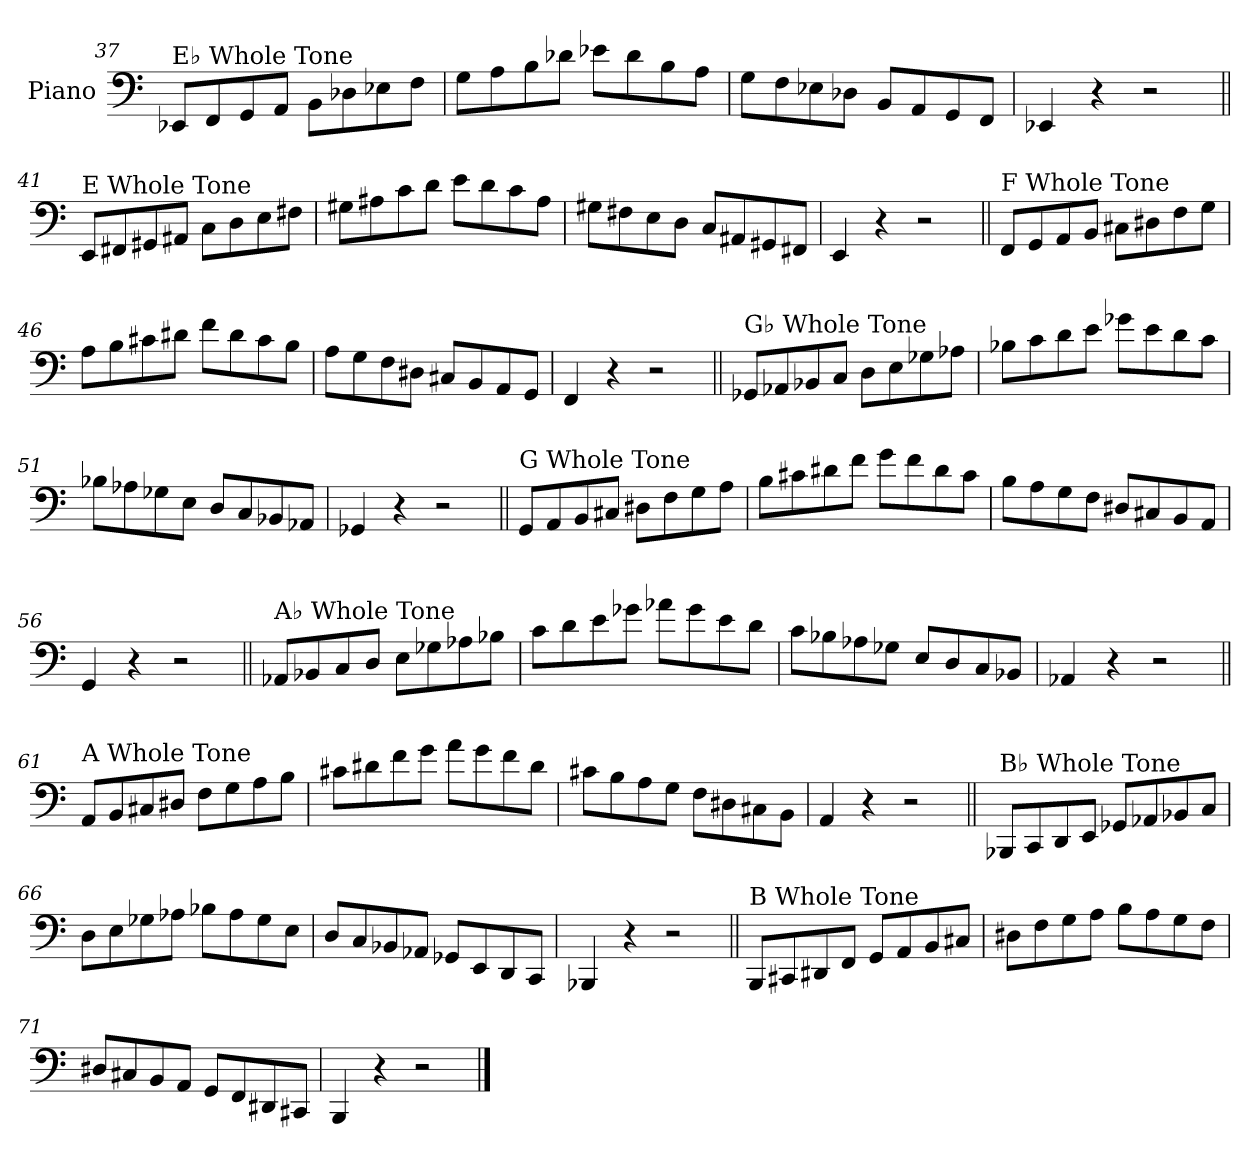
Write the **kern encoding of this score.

**kern
*part1
*staff1
*I"Piano
*I'Pno.
!!LO:LB:g=z
*clefF4
*k[]
=37
!LO:TX:a:t=E♭ Whole Tone
8EE-X/L
8FF/
8GG/
8AA/J
8BB\L
8D-X\
8E-X\
8F\J
=38
8G\L
8A\
8B\
8d-X\J
8e-X\L
8d-\
8B\
8A\J
=39
8G\L
8F\
8E-X\
8D-X\J
8BB/L
8AA/
8GG/
8FF/J
=40
4EE-X/
4r
2r
!!LO:LB:g=z
=41||
!LO:TX:a:t=E Whole Tone
8EE/L
8FF#X/
8GG#X/
8AA#X/J
8C\L
8D\
8E\
8F#X\J
=42
8G#X\L
8A#X\
8c\
8d\J
8e\L
8d\
8c\
8A#\J
=43
8G#X\L
8F#X\
8E\
8D\J
8C/L
8AA#X/
8GG#X/
8FF#X/J
=44
4EE/
4r
2r
!!LO:LB:g=z
=45||
!LO:TX:a:t=F Whole Tone
8FF/L
8GG/
8AA/
8BB/J
8C#X\L
8D#X\
8F\
8G\J
=46
8A\L
8B\
8c#X\
8d#X\J
8f\L
8d#\
8c#\
8B\J
=47
8A\L
8G\
8F\
8D#X\J
8C#X/L
8BB/
8AA/
8GG/J
=48
4FF/
4r
2r
!!LO:PB:g=z
=49||
!LO:TX:a:t=G♭ Whole Tone
8GG-X/L
8AA-X/
8BB-X/
8C/J
8D\L
8E\
8G-X\
8A-X\J
=50
8B-X\L
8c\
8d\
8e\J
8g-X\L
8e\
8d\
8c\J
=51
8B-X\L
8A-X\
8G-X\
8E\J
8D/L
8C/
8BB-X/
8AA-X/J
=52
4GG-X/
4r
2r
!!LO:LB:g=z
=53||
!LO:TX:a:t=G Whole Tone
8GG/L
8AA/
8BB/
8C#X/J
8D#X\L
8F\
8G\
8A\J
=54
8B\L
8c#X\
8d#X\
8f\J
8g\L
8f\
8d#\
8c#\J
=55
8B\L
8A\
8G\
8F\J
8D#X/L
8C#X/
8BB/
8AA/J
=56
4GG/
4r
2r
!!LO:LB:g=z
=57||
!LO:TX:a:t=A♭ Whole Tone
8AA-X/L
8BB-X/
8C/
8D/J
8E\L
8G-X\
8A-X\
8B-X\J
=58
8c\L
8d\
8e\
8g-X\J
8a-X\L
8g-\
8e\
8d\J
=59
8c\L
8B-X\
8A-X\
8G-X\J
8E/L
8D/
8C/
8BB-X/J
=60
4AA-X/
4r
2r
!!LO:LB:g=z
=61||
!LO:TX:a:t=A Whole Tone
8AA/L
8BB/
8C#X/
8D#X/J
8F\L
8G\
8A\
8B\J
=62
8c#X\L
8d#X\
8f\
8g\J
8a\L
8g\
8f\
8d#\J
=63
8c#X\L
8B\
8A\
8G\J
8F\L
8D#X\
8C#X\
8BB\J
=64
4AA/
4r
2r
!!LO:LB:g=z
=65||
!LO:TX:a:t=B♭ Whole Tone
8BBB-X/L
8CC/
8DD/
8EE/J
8GG-X/L
8AA-X/
8BB-X/
8C/J
=66
8D\L
8E\
8G-X\
8A-X\J
8B-X\L
8A-\
8G-\
8E\J
=67
8D/L
8C/
8BB-X/
8AA-X/J
8GG-X/L
8EE/
8DD/
8CC/J
=68
4BBB-X/
4r
2r
!!LO:LB:g=z
=69||
!LO:TX:a:t=B Whole Tone
8BBB/L
8CC#X/
8DD#X/
8FF/J
8GG/L
8AA/
8BB/
8C#X/J
=70
8D#X\L
8F\
8G\
8A\J
8B\L
8A\
8G\
8F\J
=71
8D#X/L
8C#X/
8BB/
8AA/J
8GG/L
8FF/
8DD#X/
8CC#X/J
=72
4BBB/
4r
2r
==
*-
